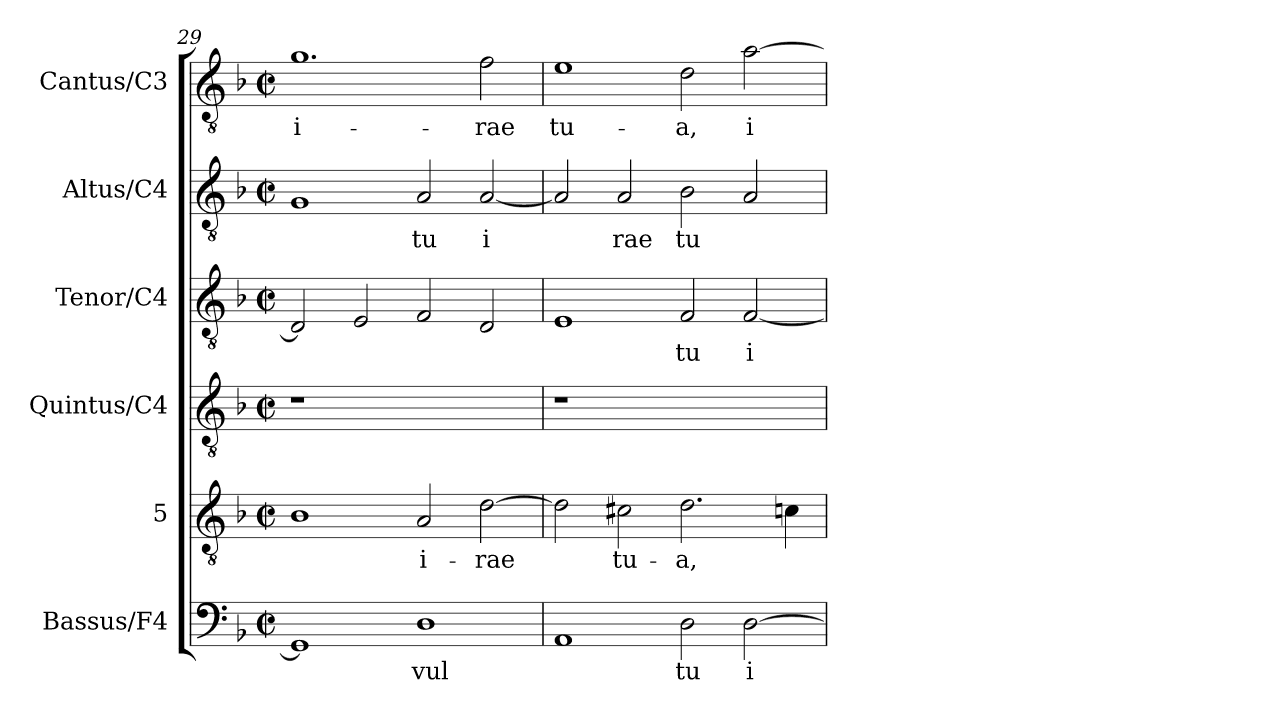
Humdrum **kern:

**kern	**text	**kern	**text	**kern	**kern	**text	**kern	**text	**kern	**text
*part6	*part6	*part5	*part5	*part4	*part3	*part3	*part2	*part2	*part1	*part1
*staff6	*staff6	*staff5	*staff5	*staff4	*staff3	*staff3	*staff2	*staff2	*staff1	*staff1
*I"Bassus/F4	*	*I"5	*	*I"Quintus/C4	*I"Tenor/C4	*	*I"Altus/C4	*	*I"Cantus/C3	*
*I'B	*	*	*	*	*I'T	*	*I'A	*	*I'C	*
*clefF4	*	*clefGv2	*	*clefGv2	*clefGv2	*	*clefGv2	*	*clefGv2	*
*k[b-]	*	*k[b-]	*	*k[b-]	*k[b-]	*	*k[b-]	*	*k[b-]	*
*F:	*	*F:	*	*F:	*F:	*	*F:	*	*F:	*
*M2/2	*	*M2/2	*	*M2/2	*M2/2	*	*M2/2	*	*M2/2	*
*met(c|)	*	*met(c|)	*	*met(c|)	*met(c|)	*	*met(c|)	*	*met(c|)	*
=29	=29	=29	=29	=29	=29	=29	=29	=29	=29	=29
!	!LO:LY:b:cj	!	!LO:LY:b:cj	!	!	!LO:LY:b:cj	!	!LO:LY:b:cj	!	!LO:LY:b:cj
1GG]	.	1B-	.	1r	2D/]	--	1G	--	1.g	i-
!	!	!	!	!	!	!LO:LY:b:cj	!	!	!	!
.	.	.	.	.	2E/	--	.	.	.	.
!	!LO:LY:b:cj	!	!LO:LY:b:cj	!	!	!LO:LY:b:cj	!	!LO:LY:b:cj	!	!
1D	vul-	2A/	i-	1ryy	2F/	--	2A/	-tu	.	.
!	!	!	!LO:LY:b:cj	!	!	!LO:LY:b:cj	!	!LO:LY:b:cj	!	!LO:LY:b:cj
.	.	[<2d\	-rae	.	2D/	--	[<2A/	i-	2f\	-rae
!!LO:PB:g=z
=30	=30	=30	=30	=30	=30	=30	=30	=30	=30	=30
!	!LO:LY:b:cj	!	!LO:LY:b:cj	!	!	!LO:LY:b:cj	!	!LO:LY:b:cj	!	!LO:LY:b:cj
1AA	--	2d\]	.	1r	1E	--	2A/]	--	1e	tu-
!	!	!	!LO:LY:b:cj	!	!	!	!	!LO:LY:b:cj	!	!
.	.	2c#X\	tu-	.	.	.	2A/	-rae	.	.
!	!LO:LY:b:cj	!	!LO:LY:b:cj	!	!	!LO:LY:b:cj	!	!LO:LY:b:cj	!	!LO:LY:b:cj
2D\	-tu	2.d\	-a,	1ryy	2F/	-tu	2B-\	tu-	2d\	-a,
!	!LO:LY:b:cj	!	!	!	!	!LO:LY:b:cj	!	!LO:LY:b:cj	!	!LO:LY:b:cj
[>2D\	i-	.	.	.	[<2F/	i-	2A/	--	[>2a\	i-
!	!	!	!LO:LY:b:cj	!	!	!	!	!	!	!
.	.	4cn\	.	.	.	.	.	.	.	.
=	=	=	=	=	=	=	=	=	=	=
*-	*-	*-	*-	*-	*-	*-	*-	*-	*-	*-
